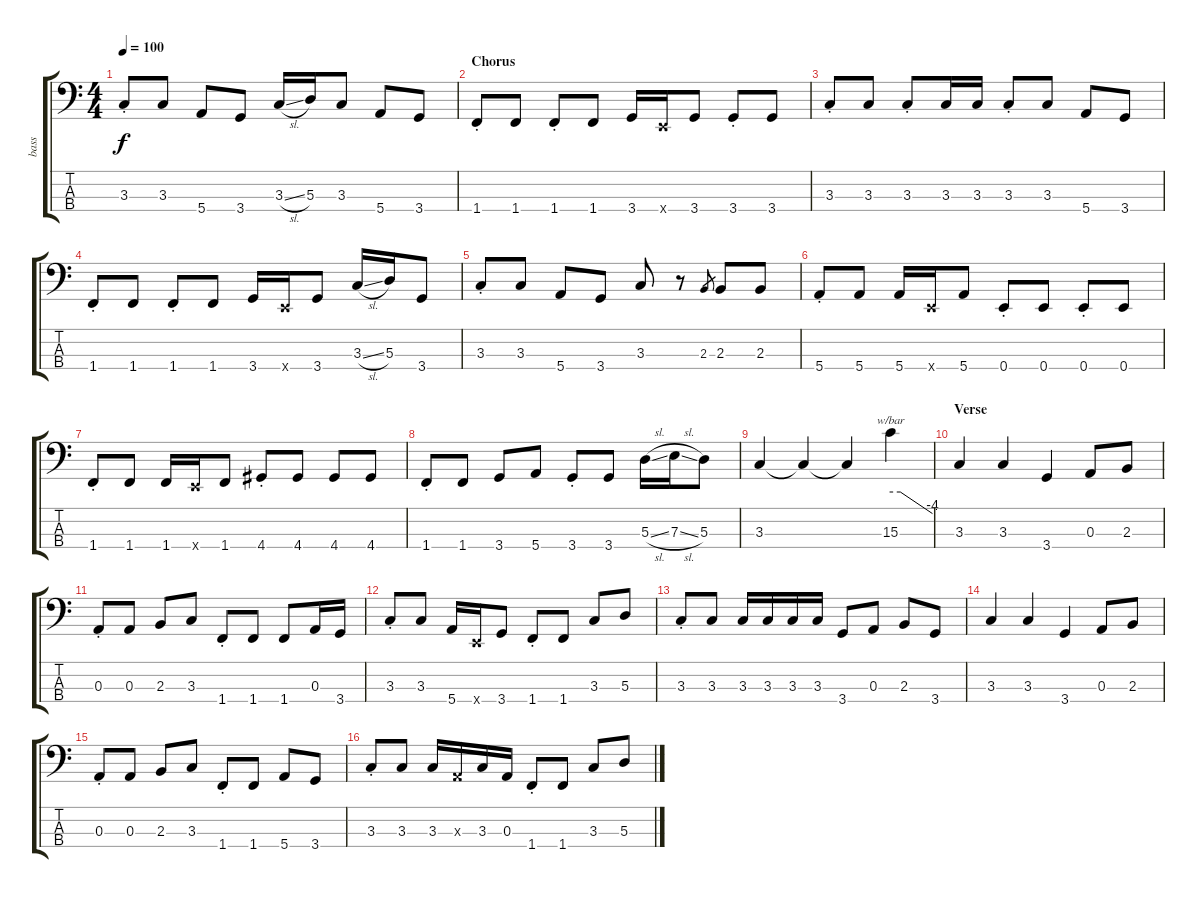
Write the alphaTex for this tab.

\track ("bass" "bass") {instrument acousticbass}
\staff {score tabs}
\tuning (G2 D2 A1 E1) {hide}
\ts (4 4)
\tempo 100
\clef f4
\ks c
3.3{st}.8{dy f} 3.3.8 5.4.8 3.4.8 3.3{sl}.16 5.3.16 3.3.8 5.4.8 3.4.8 |
\section ("" "Chorus")
1.4{st}.8 1.4.8 1.4{st}.8 1.4.8 3.4.16 0.4{x}.16 3.4.8 3.4{st}.8 3.4.8 |
3.3{st}.8 3.3.8 3.3{st}.8 3.3.16 3.3.16 3.3{st}.8 3.3.8 5.4.8 3.4.8 |
1.4{st}.8 1.4.8 1.4{st}.8 1.4.8 3.4.16 0.4{x}.16 3.4.8 3.3{sl}.16 5.3.16 3.4.8 |
3.3{st}.8 3.3.8 5.4.8 3.4.8 3.3.8 r.8 2.3.8{gr} 2.3.8 2.3.8 |
5.4{st}.8 5.4.8 5.4.16 0.4{x}.16 5.4.8 0.4{st}.8 0.4.8 0.4{st}.8 0.4.8 |
1.4{st}.8 1.4.8 1.4.16 0.4{x}.16 1.4.8 4.4{st}.8 4.4.8 4.4.8 4.4.8 |
1.4{st}.8 1.4.8 3.4.8 5.4.8 3.4{st}.8 3.4.8 5.3{sl}.16 7.3{sl}.16 5.3.8 |
3.3.4 3.3{t}.4 3.3{t}.4 15.3.4{tbe (custom default 0 0 14 0 60 -16)} |
\section ("" "Verse")
3.3.4 3.3.4 3.4.4 0.3.8 2.3.8 |
0.3{st}.8 0.3.8 2.3.8 3.3.8 1.4{st}.8 1.4.8 1.4.8 0.3.16 3.4.16 |
3.3{st}.8 3.3.8 5.4.16 0.4{x}.16 3.4.8 1.4{st}.8 1.4.8 3.3.8 5.3.8 |
3.3{st}.8 3.3.8 3.3.16 3.3.16 3.3.16 3.3.16 3.4.8 0.3.8 2.3.8 3.4.8 |
3.3.4 3.3.4 3.4.4 0.3.8 2.3.8 |
0.3{st}.8 0.3.8 2.3.8 3.3.8 1.4{st}.8 1.4.8 5.4.8 3.4.8 |
3.3{st}.8 3.3.8 3.3.16 0.3{x}.16 3.3.16 0.3.16 1.4{st}.8 1.4.8 3.3.8 5.3.8
